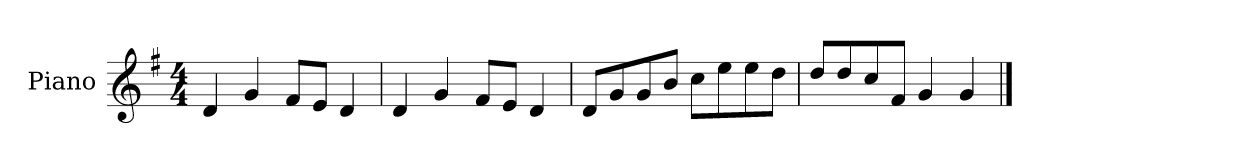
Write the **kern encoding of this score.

**kern
*part1
*staff1
*I"Piano
*I'P-no
*clefG2
*k[f#]
*M4/4
*MM90
=1
4d/
4g/
8f#/L
8e/J
4d/
=2
4d/
4g/
8f#/L
8e/J
4d/
=3
8d/L
8g/
8g/
8b/J
8cc\L
8ee\
8ee\
8dd\J
=4
8dd/L
8dd/
8cc/
8f#/J
4g/
4g/
==
*-
